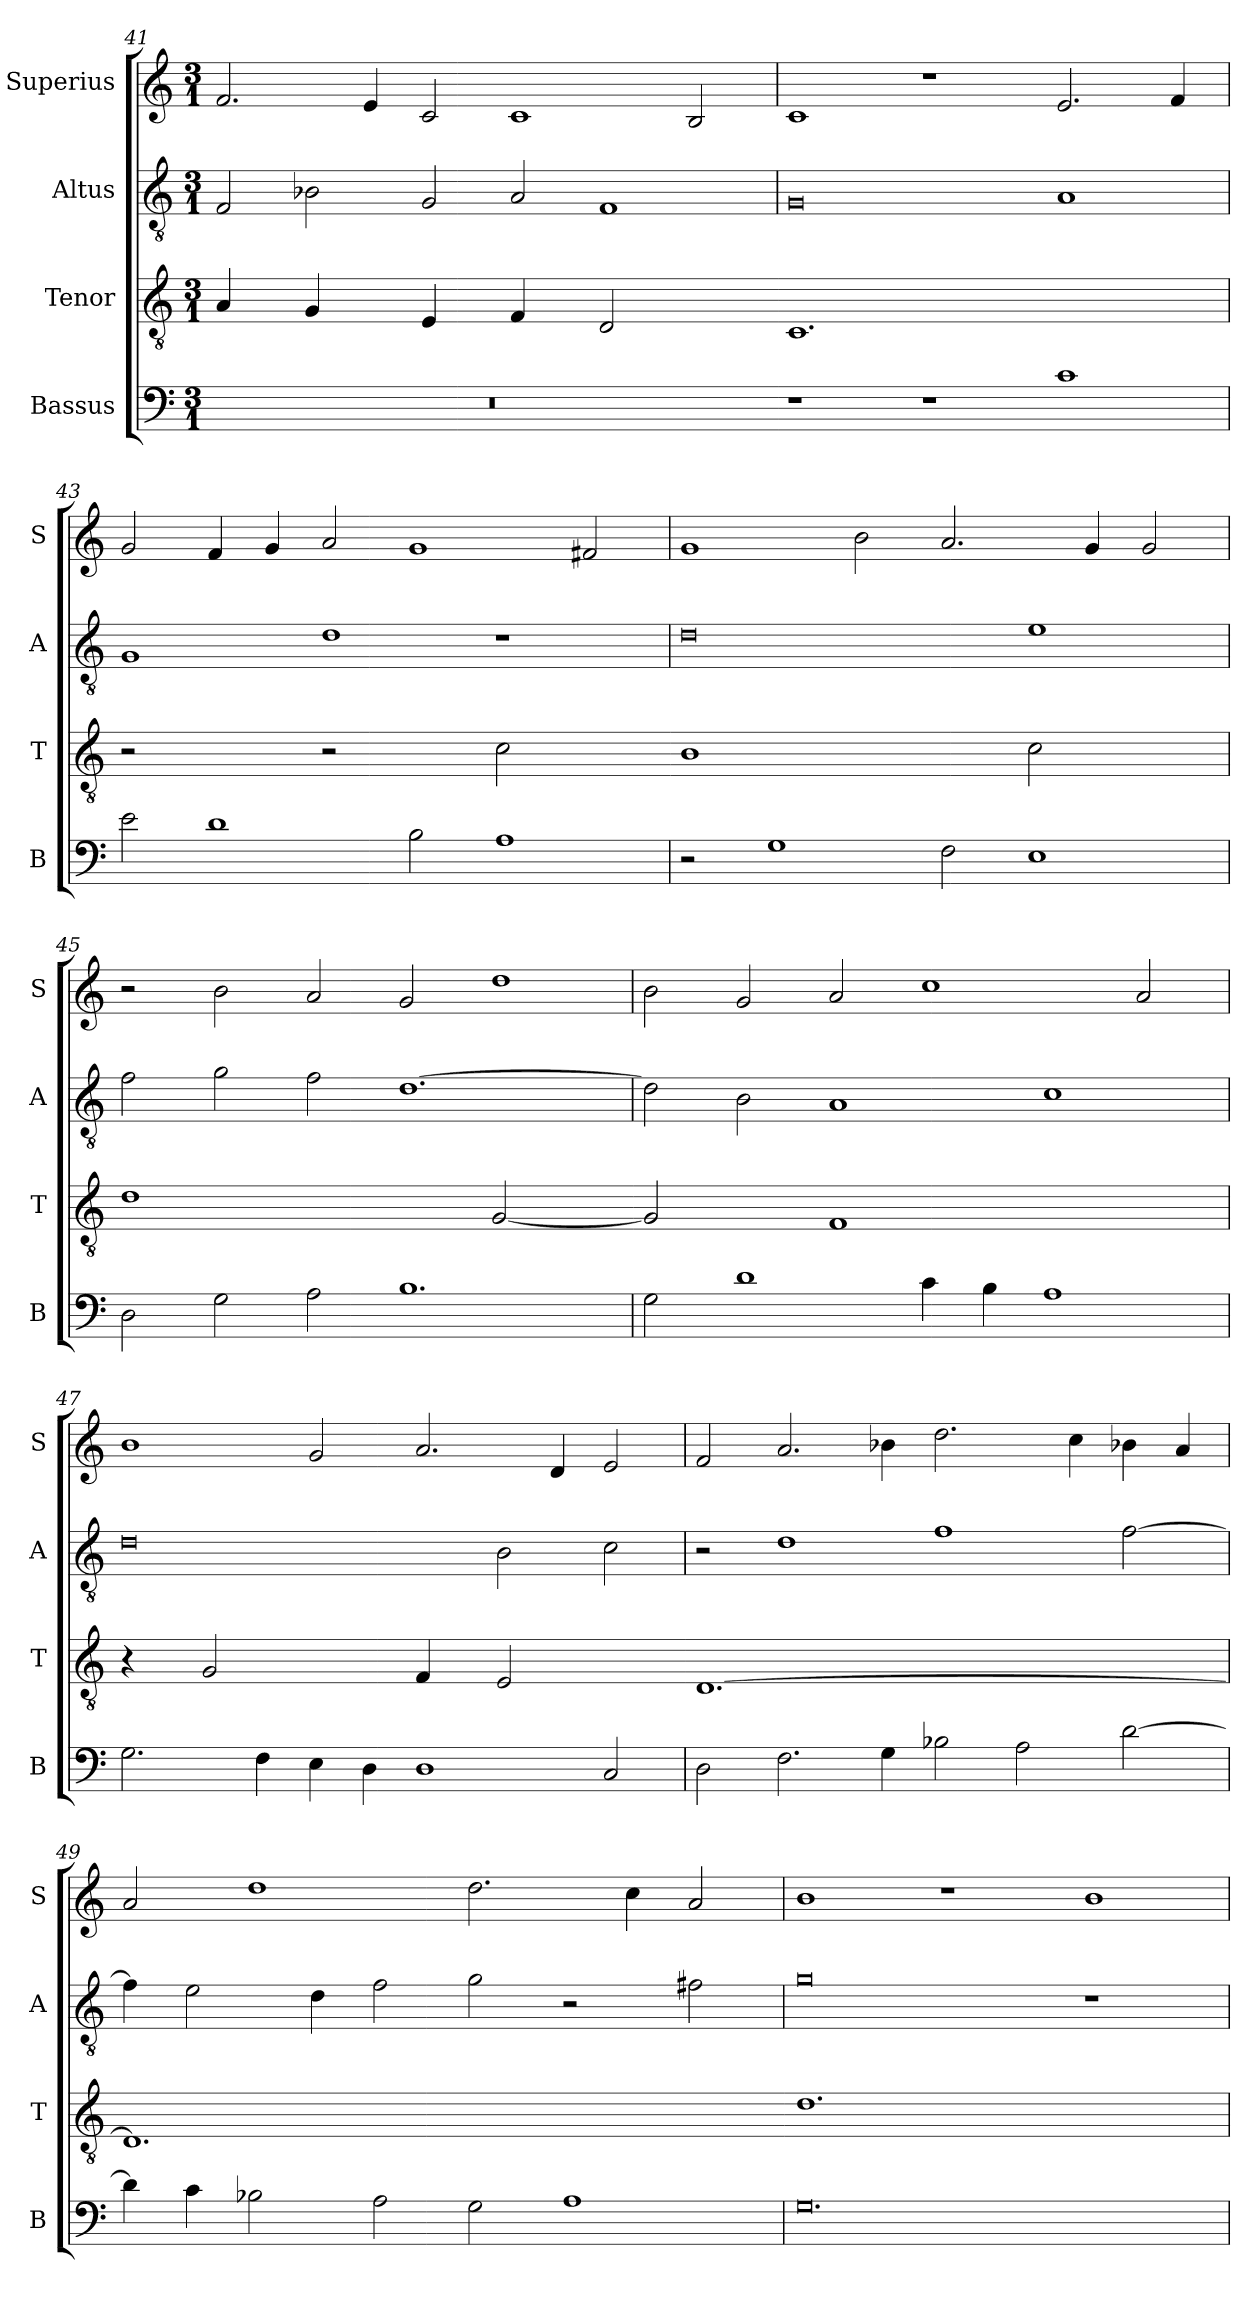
**kern	**kern	**kern	**kern
*part4	*part3	*part2	*part1
*staff4	*staff3	*staff2	*staff1
*I"Bassus	*I"Tenor	*I"Altus	*I"Superius
*I'B	*I'T	*I'A	*I'S
*clefF4	*clefGv2	*clefGv2	*clefG2
*k[]	*k[]	*k[]	*k[]
*M3/1	*M3/1	*M3/1	*M3/1
=41	=41	=41	=41
!	!LO:N:vis=4	!	!
0.r	2A/	2F/	2.f/
!	!LO:N:vis=4	!	!
.	2G/	2B-X\	.
.	.	.	4e/
!	!LO:N:vis=4	!	!
.	2E/	2G/	2c/
!	!LO:N:vis=4	!	!
.	2F/	2A/	1c
!	!LO:N:vis=2	!	!
.	1D	1F	.
.	.	.	2B/
=42	=42-	=42	=42
!	!LO:N:vis=1.	!	!
1r	0.C	0G	1c
1r	.	.	1r
1c	.	1A	2.e/
.	.	.	4f/
=43	=43	=43	=43
!	!LO:N:vis=2	!	!
2e\	1r	1G	2g/
1d	.	.	4f/
.	.	.	4g/
!	!LO:N:vis=2	!	!
.	1r	1d	2a/
2B\	.	.	1g
!	!LO:N:vis=2	!	!
1A	1c	1r	.
.	.	.	2f#X/
=44	=44-	=44	=44
!	!LO:N:vis=1	!	!
2r	0B	0d	1g
1G	.	.	.
.	.	.	2b\
2F\	.	.	2.a/
!	!LO:N:vis=2	!	!
1E	1c	1e	.
.	.	.	4g/
.	.	.	2g/
=45	=45	=45	=45
!	!LO:N:vis=1	!	!
2D\	0d	2f\	2r
2G\	.	2g\	2b\
2A\	.	2f\	2a/
1.B	.	[1.d	2g/
!	!LO:N:vis=2	!	!
.	[1G	.	1dd
=46	=46-	=46	=46
!	!LO:N:vis=2	!	!
2G\	1G]	2d\]	2b\
1d	.	2B\	2g/
!	!LO:N:vis=1	!	!
.	0F	1A	2a/
4c\	.	.	1cc
4B\	.	.	.
1A	.	1c	.
.	.	.	2a/
=47	=47	=47	=47
!	!LO:N:vis=4	!	!
2.G\	2r	0d	1b
!	!LO:N:vis=2	!	!
.	1G	.	.
4F\	.	.	.
4E\	.	.	2g/
4D\	.	.	.
!	!LO:N:vis=4	!	!
1D	2F/	.	2.a/
!	!LO:N:vis=2	!	!
.	1E	2B\	.
.	.	.	4d/
2C/	.	2c\	2e/
=48	=48-	=48	=48
!	!LO:N:vis=1.	!	!
2D\	[0.D\	2r	2f/
2.F\	.	1d	2.a/
4G\	.	.	4b-X\
2B-X\	.	1f	2.dd\
2A\	.	.	.
.	.	.	4cc\
[2d\	.	[2f\	4b-X\
.	.	.	4a/
=49	=49	=49	=49
!	!LO:N:vis=1.	!	!
4d\]	0.D]	4f\]	2a/
4c\	.	2e\	.
2B-X\	.	.	1dd
.	.	4d\	.
2A\	.	2f\	.
2G\	.	2g\	2.dd\
1A	.	2r	.
.	.	.	4cc\
.	.	2f#X\	2a/
=50	=50-	=50	=50
!	!LO:N:vis=1.	!	!
0.G	0.d	0g	1b
.	.	.	1r
.	.	1r	1b
=	=	=	=
*-	*-	*-	*-
